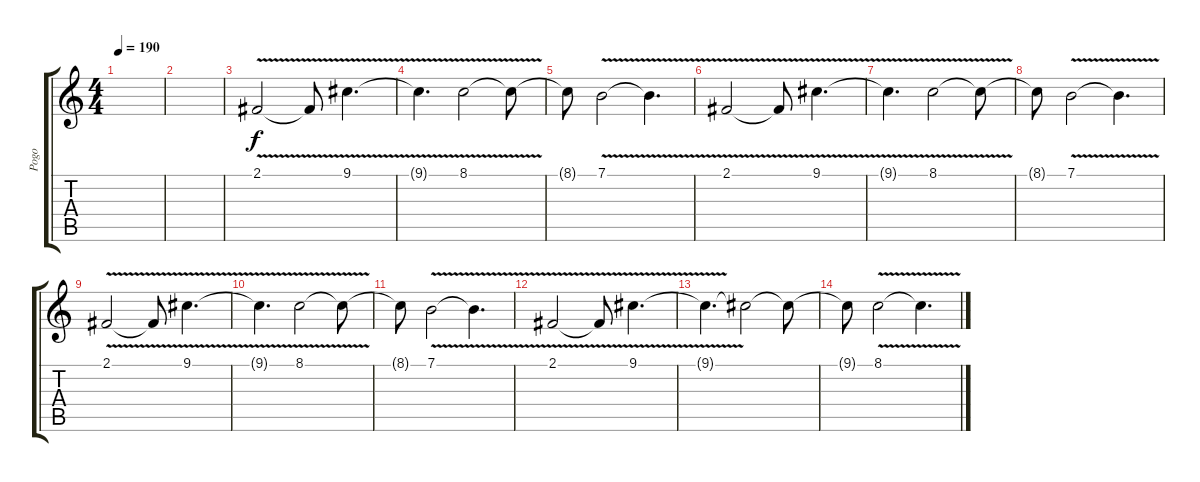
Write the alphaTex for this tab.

\track ("Pogo" "Pogo") {instrument drawbarorgan}
\staff {score tabs}
\tuning (E4 B3 G3 D3 A2 E2) {hide}
\ts (4 4)
\tempo 190
\clef g2
\ks c
|
|
2.1{v}.2 2.1{t}.8 9.1{v}.4{d} |
9.1{t}.4{d} 8.1{v}.2 8.1{t}.8 |
8.1{t}.8 7.1{v}.2 7.1{t}.4{d} |
2.1{v}.2 2.1{t}.8 9.1{v}.4{d} |
9.1{t}.4{d} 8.1{v}.2 8.1{t}.8 |
8.1{t}.8 7.1{v}.2 7.1{t}.4{d} |
2.1{v}.2 2.1{t}.8 9.1{v}.4{d} |
9.1{t}.4{d} 8.1{v}.2 8.1{t}.8 |
8.1{t}.8 7.1{v}.2 7.1{t}.4{d} |
2.1{v}.2 2.1{t}.8 9.1{v}.4{d} |
9.1{t}.4{d} 9.1{t}.2 9.1{t}.8 |
9.1{t}.8 8.1{v}.2 8.1{t}.4{d}
